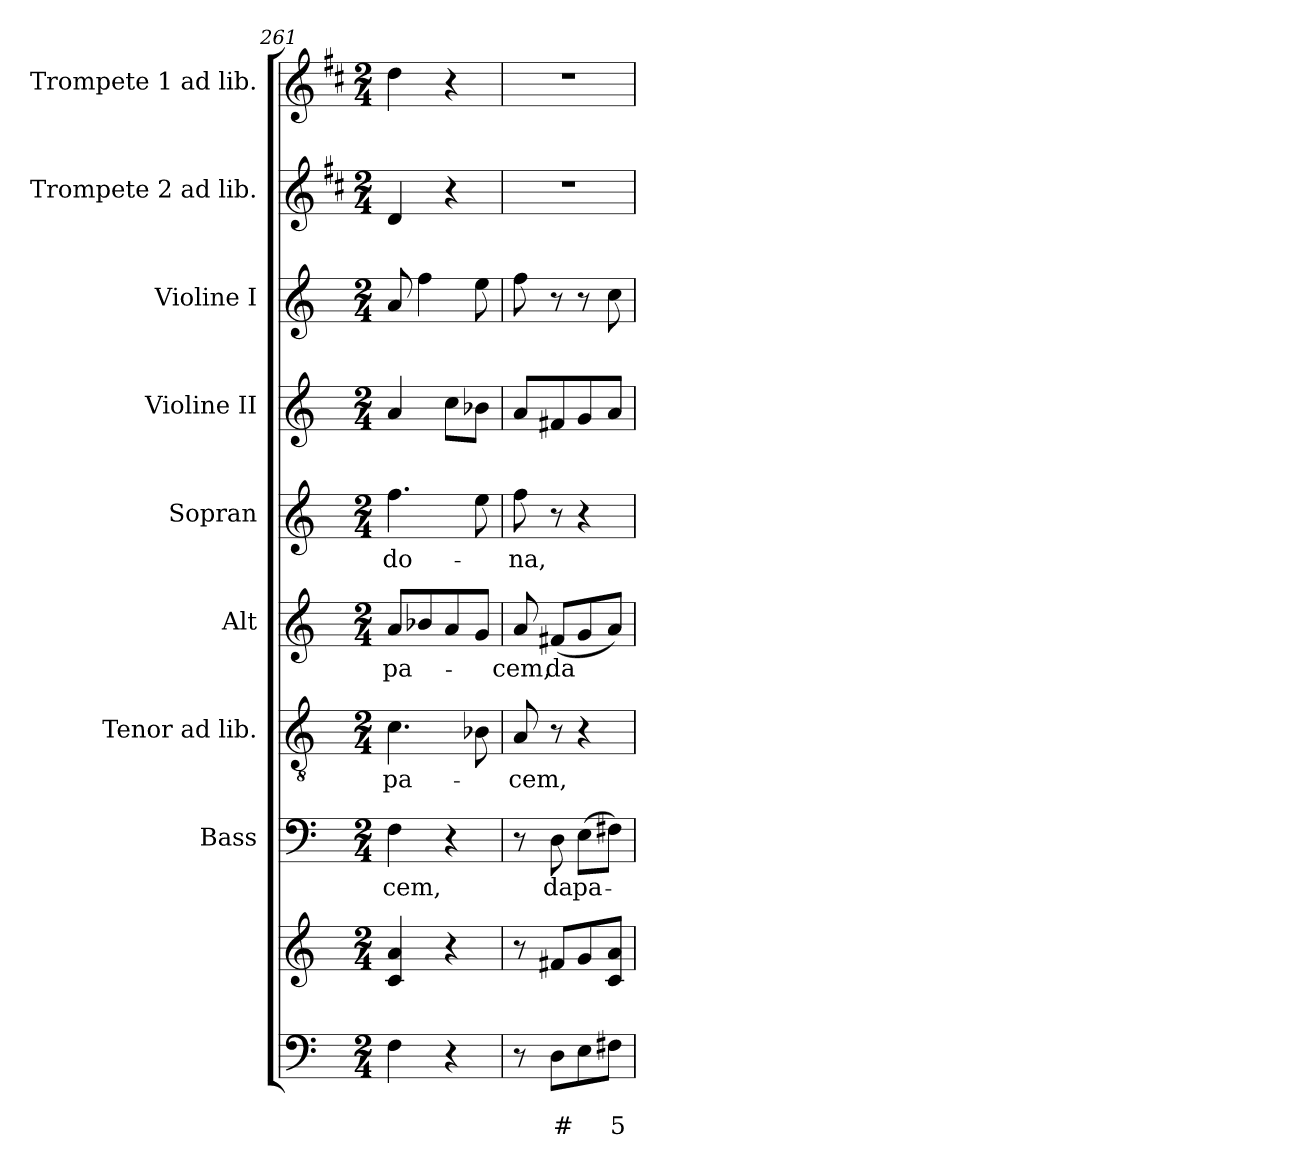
**kern	**text	**text	**kern	**kern	**text	**kern	**text	**kern	**text	**kern	**text	**kern	**kern	**kern	**kern
*part9	*part9	*part9	*part9	*part8	*part8	*part7	*part7	*part6	*part6	*part5	*part5	*part4	*part3	*part2	*part1
*staff10	*staff10	*staff10	*staff9	*staff8	*staff8	*staff7	*staff7	*staff6	*staff6	*staff5	*staff5	*staff4	*staff3	*staff2	*staff1
*	*	*	*	*I"Bass	*	*I"Tenor ad lib.	*	*I"Alt	*	*I"Sopran	*	*I"Violine II	*I"Violine I	*I"Trompete 2 ad lib.	*I"Trompete 1 ad lib.
*	*	*	*	*I'B.	*	*I'T.	*	*I'A.	*	*I'S.	*	*I'Vl. II	*I'Vl. I	*I'Trp. 2	*I'Trp. 1
*clefF4	*	*	*clefG2	*clefF4	*	*clefGv2	*	*clefG2	*	*clefG2	*	*clefG2	*clefG2	*clefG2	*clefG2
*	*	*	*	*	*	*	*	*	*	*	*	*	*	*ITrd1c2	*ITrd1c2
*k[]	*	*	*k[]	*k[]	*	*k[]	*	*k[]	*	*k[]	*	*k[]	*k[]	*k[]	*k[]
*C:	*	*	*C:	*C:	*	*C:	*	*C:	*	*C:	*	*C:	*C:	*C:	*C:
*M2/4	*	*	*M2/4	*M2/4	*	*M2/4	*	*M2/4	*	*M2/4	*	*M2/4	*M2/4	*M2/4	*M2/4
=261	=261	=261	=261	=261	=261	=261	=261	=261	=261	=261	=261	=261	=261	=261	=261
!	!	!	!	!	!LO:LY:b	!	!LO:LY:b	!	!LO:LY:b	!	!LO:LY:b	!	!	!	!
4F\	.	.	4c/ 4a/	4F\	-cem,	4.c\	pa-	8a/L	pa-	4.ff\	do-	4a/	8a/	4c/	4cc\
.	.	.	.	.	.	.	.	8b-X/	.	.	.	.	4ff\	.	.
4r	.	.	4r	4r	.	.	.	8a/	.	.	.	8cc\L	.	4r	4r
.	.	.	.	.	.	8B-X\	.	8g/J	.	8ee\	.	8b-X\J	8ee\	.	.
=262	=262	=262	=262	=262	=262	=262	=262	=262	=262	=262	=262	=262	=262	=262	=262
!	!	!	!	!	!	!	!LO:LY:b	!	!LO:LY:b	!	!LO:LY:b	!	!	!	!
8r	.	.	8r	8r	.	8A/	-cem,	8a/	-cem,	8ff\	-na,	8a/L	8ff\	2r	2r
!	!	!LO:LY:b	!	!	!LO:LY:b	!	!	!	!LO:LY:b	!	!	!	!	!	!
8D\L	.	#	8f#X/L	8D\	da	8r	.	(<8f#X/L	da	8r	.	8f#X/	8r	.	.
!	!	!	!	!	!LO:LY:b	!	!	!	!	!	!	!	!	!	!
8E\	.	.	8g/	(>8E\L	pa-	4r	.	8g/	.	4r	.	8g/	8r	.	.
!	!	!LO:LY:b	!	!	!	!	!	!	!	!	!	!	!	!	!
8F#X\J	.	5	8c/ 8a/J	8F#X\J)	.	.	.	8a/J)	.	.	.	8a/J	8cc\	.	.
=	=	=	=	=	=	=	=	=	=	=	=	=	=	=	=
*-	*-	*-	*-	*-	*-	*-	*-	*-	*-	*-	*-	*-	*-	*-	*-
